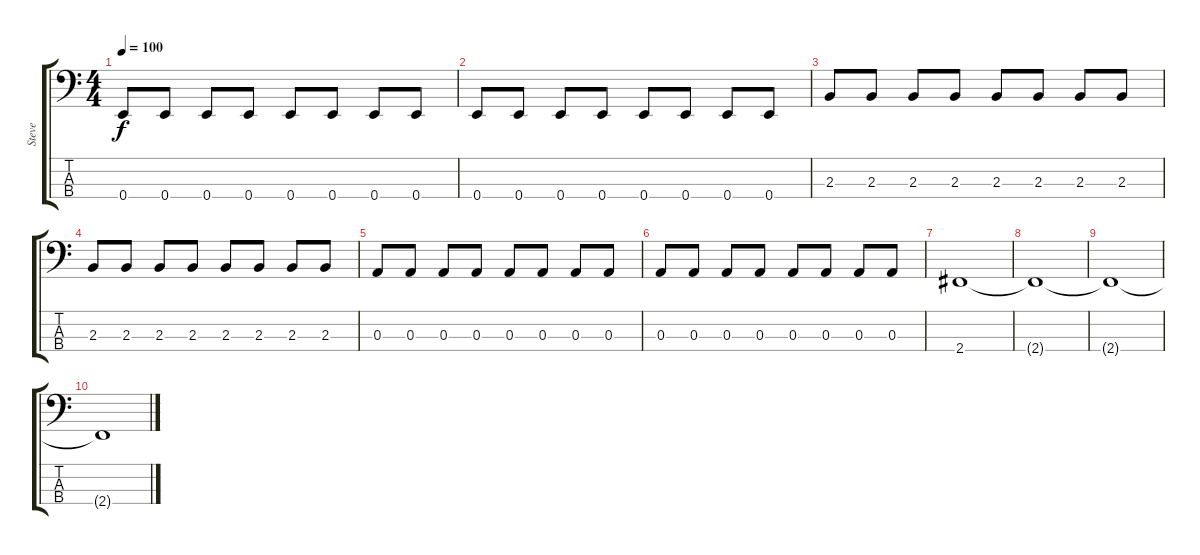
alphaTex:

\track ("Steve" "Steve") {instrument electricbasspick}
\staff {score tabs}
\tuning (G2 D2 A1 E1) {hide}
\ts (4 4)
\tempo 100
\clef f4
\ks c
0.4.8{dy f} 0.4.8 0.4.8 0.4.8 0.4.8 0.4.8 0.4.8 0.4.8 |
0.4.8 0.4.8 0.4.8 0.4.8 0.4.8 0.4.8 0.4.8 0.4.8 |
2.3.8 2.3.8 2.3.8 2.3.8 2.3.8 2.3.8 2.3.8 2.3.8 |
2.3.8 2.3.8 2.3.8 2.3.8 2.3.8 2.3.8 2.3.8 2.3.8 |
0.3.8 0.3.8 0.3.8 0.3.8 0.3.8 0.3.8 0.3.8 0.3.8 |
0.3.8 0.3.8 0.3.8 0.3.8 0.3.8 0.3.8 0.3.8 0.3.8 |
2.4.1 |
2.4{t}.1 |
2.4{t}.1 |
2.4{t}.1
